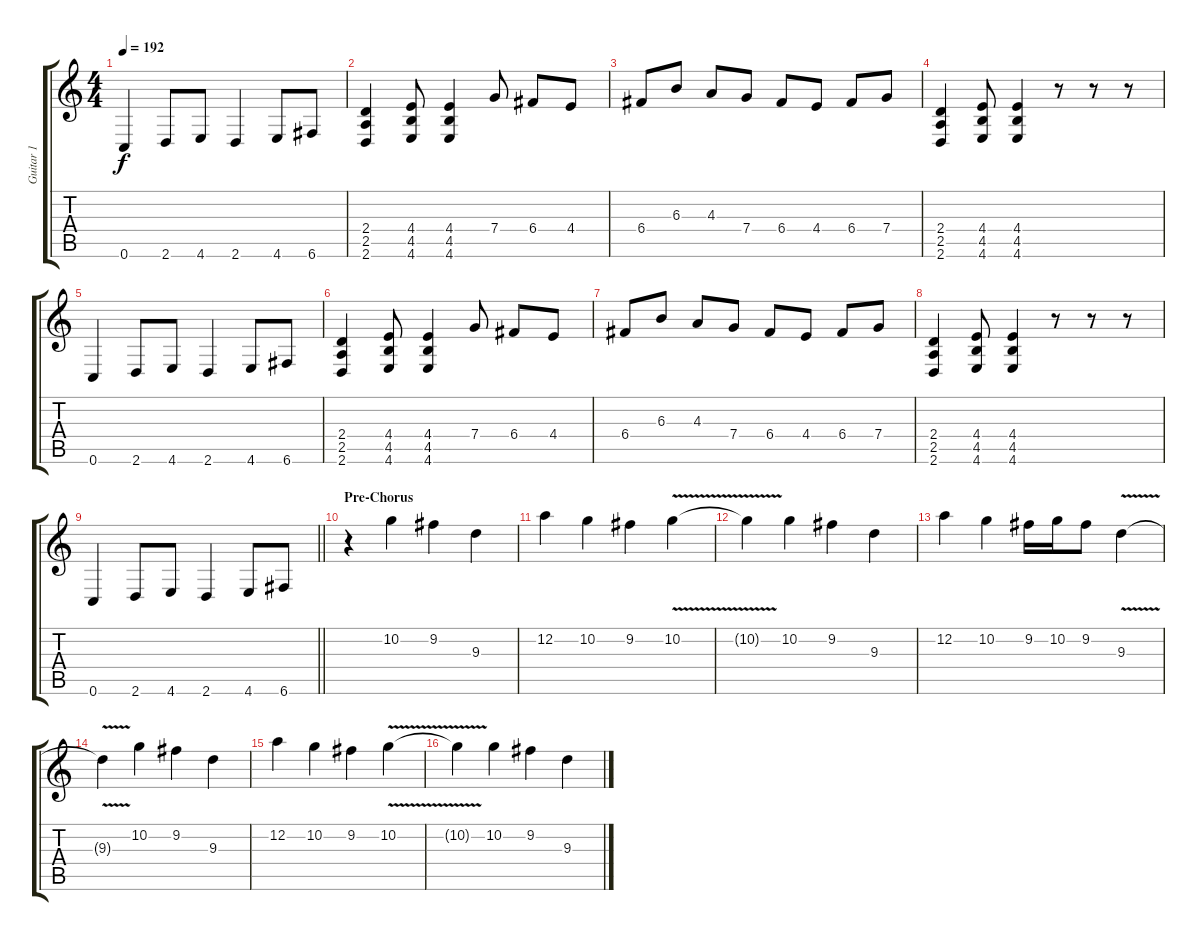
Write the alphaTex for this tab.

\track ("Guitar 1" "Guitar 1") {instrument distortionguitar}
\staff {score tabs}
\tuning (D4 A3 F3 C3 G2 C2) {hide}
\ts (4 4)
\tempo 192
\clef g2
\ks c
0.6.4{dy f} 2.6.8 4.6.8 2.6.4 4.6.8 6.6.8 |
(2.4 2.5 2.6).4 (4.4 4.5 4.6).8 (4.4 4.5 4.6).4 7.4.8 6.4.8 4.4.8 |
6.4.8 6.3.8 4.3.8 7.4.8 6.4.8 4.4.8 6.4.8 7.4.8 |
(2.4 2.5 2.6).4 (4.4 4.5 4.6).8 (4.4 4.5 4.6).4 r.8 r.8 r.8 |
0.6.4 2.6.8 4.6.8 2.6.4 4.6.8 6.6.8 |
(2.4 2.5 2.6).4 (4.4 4.5 4.6).8 (4.4 4.5 4.6).4 7.4.8 6.4.8 4.4.8 |
6.4.8 6.3.8 4.3.8 7.4.8 6.4.8 4.4.8 6.4.8 7.4.8 |
(2.4 2.5 2.6).4 (4.4 4.5 4.6).8 (4.4 4.5 4.6).4 r.8 r.8 r.8 |
\barLineRight lightlight
0.6.4 2.6.8 4.6.8 2.6.4 4.6.8 6.6.8 |
\section ("" "Pre-Chorus")
r.4 10.2.4 9.2.4 9.3.4 |
12.2.4 10.2.4 9.2.4 10.2{v}.4 |
10.2{t}.4 10.2.4 9.2.4 9.3.4 |
12.2.4 10.2.4 9.2.16 10.2.16 9.2.8 9.3{v}.4 |
9.3{t}.4 10.2.4 9.2.4 9.3.4 |
12.2.4 10.2.4 9.2.4 10.2{v}.4 |
10.2{t}.4 10.2.4 9.2.4 9.3.4
